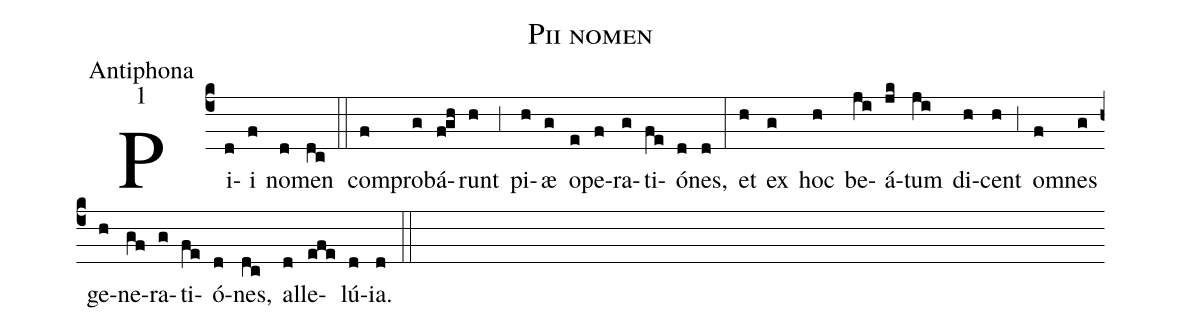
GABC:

name:Pii nomen;
office-part:Antiphona;
mode:1;
%%
(c4) Pi(d)i(f) no(d)men(dc) (::)
com(f)pro(g)bá(f!gh)runt(h) (,3) pi(h)æ(g) o(e)pe(f)ra(g)ti(fe)ó(d)nes,(d) (:)
et(h) ex(g) hoc(h) be(ji)á(jk)tum(ji) di(h)cent(h) (,3) om(f)nes(g) ge(h)ne(gf)ra(g)ti(fe)ó(d)nes,(dc) al(d)le(efe)lú(d)ia.(d) (::)
